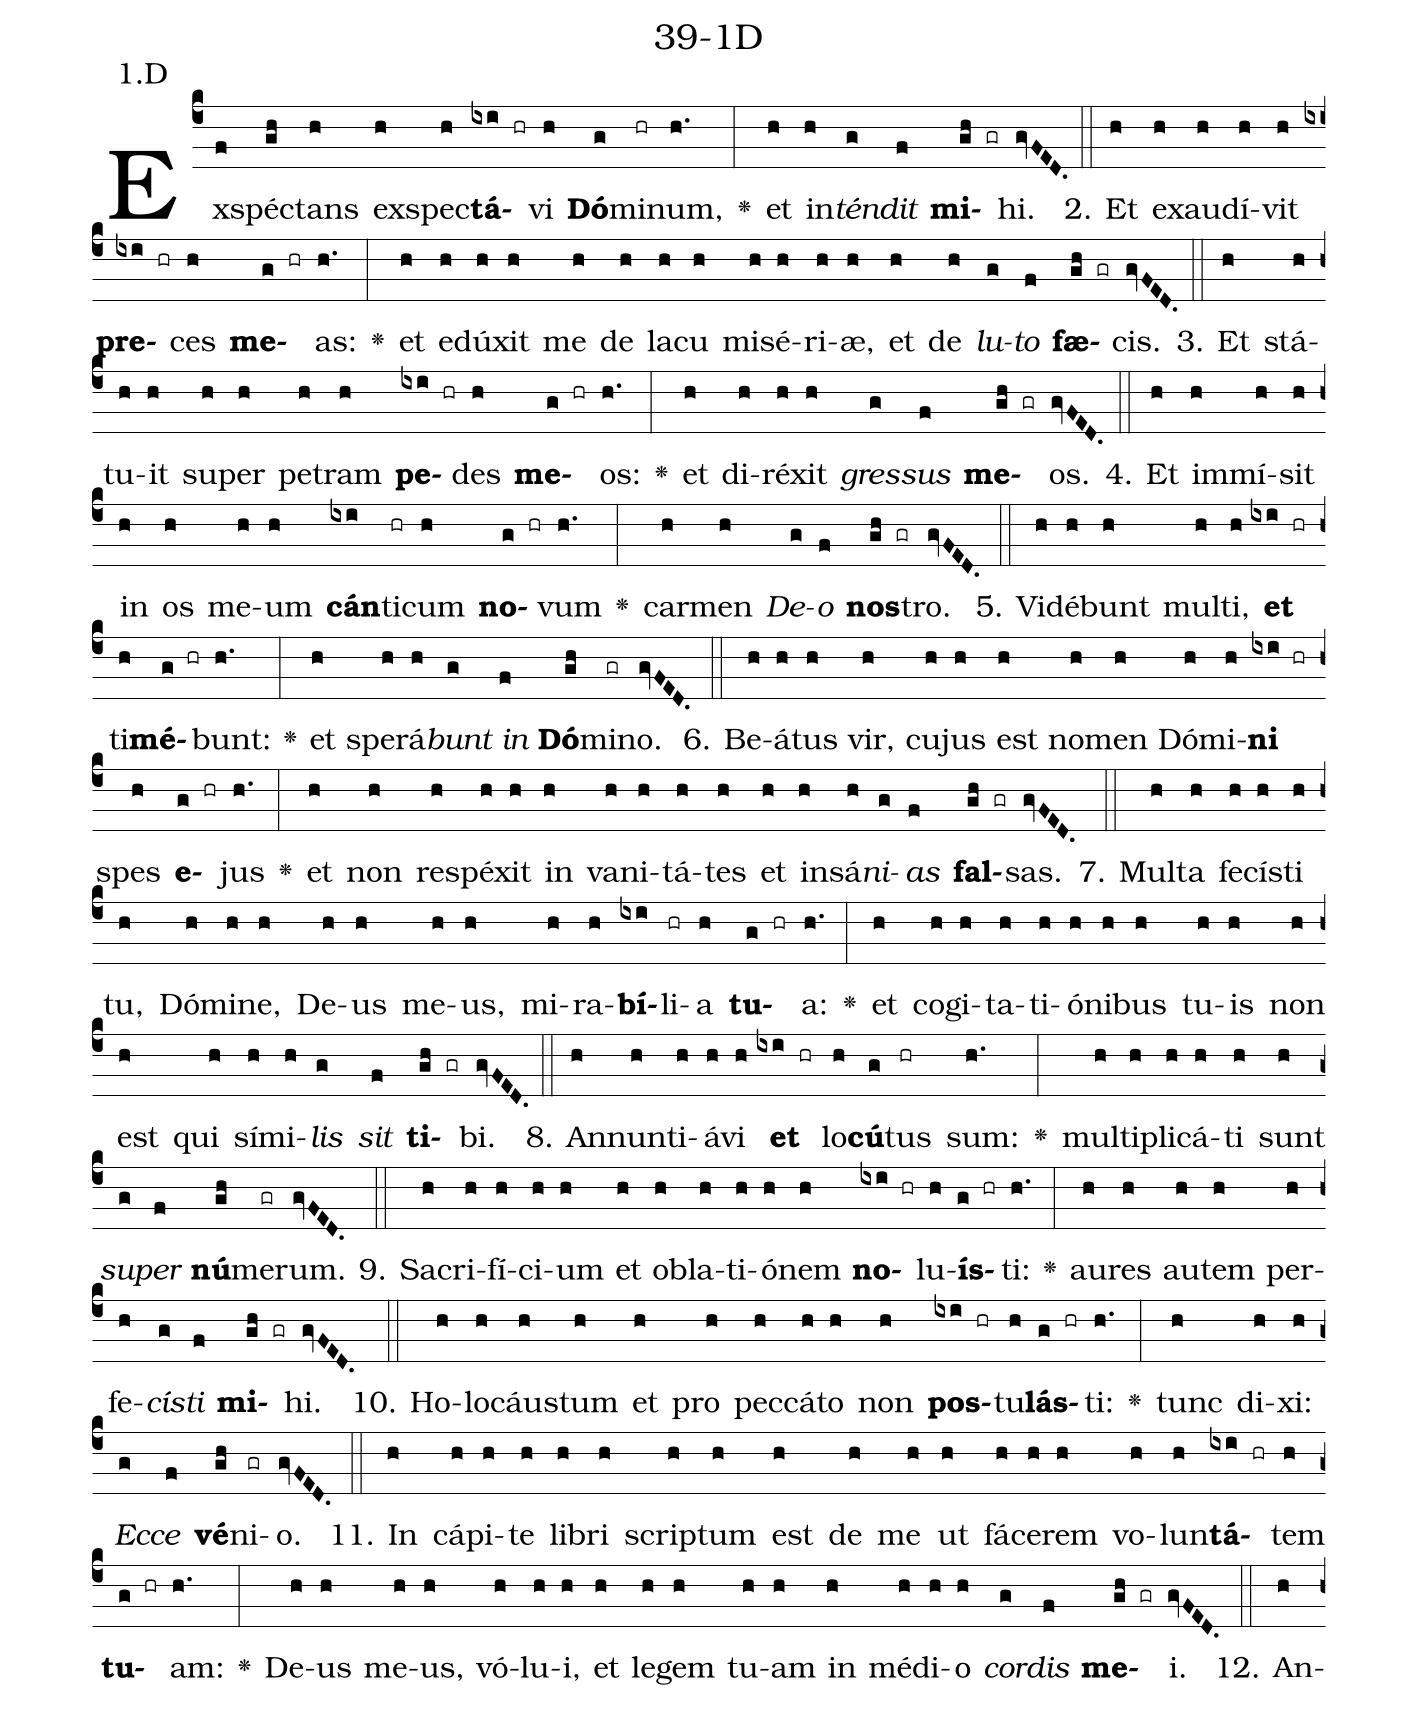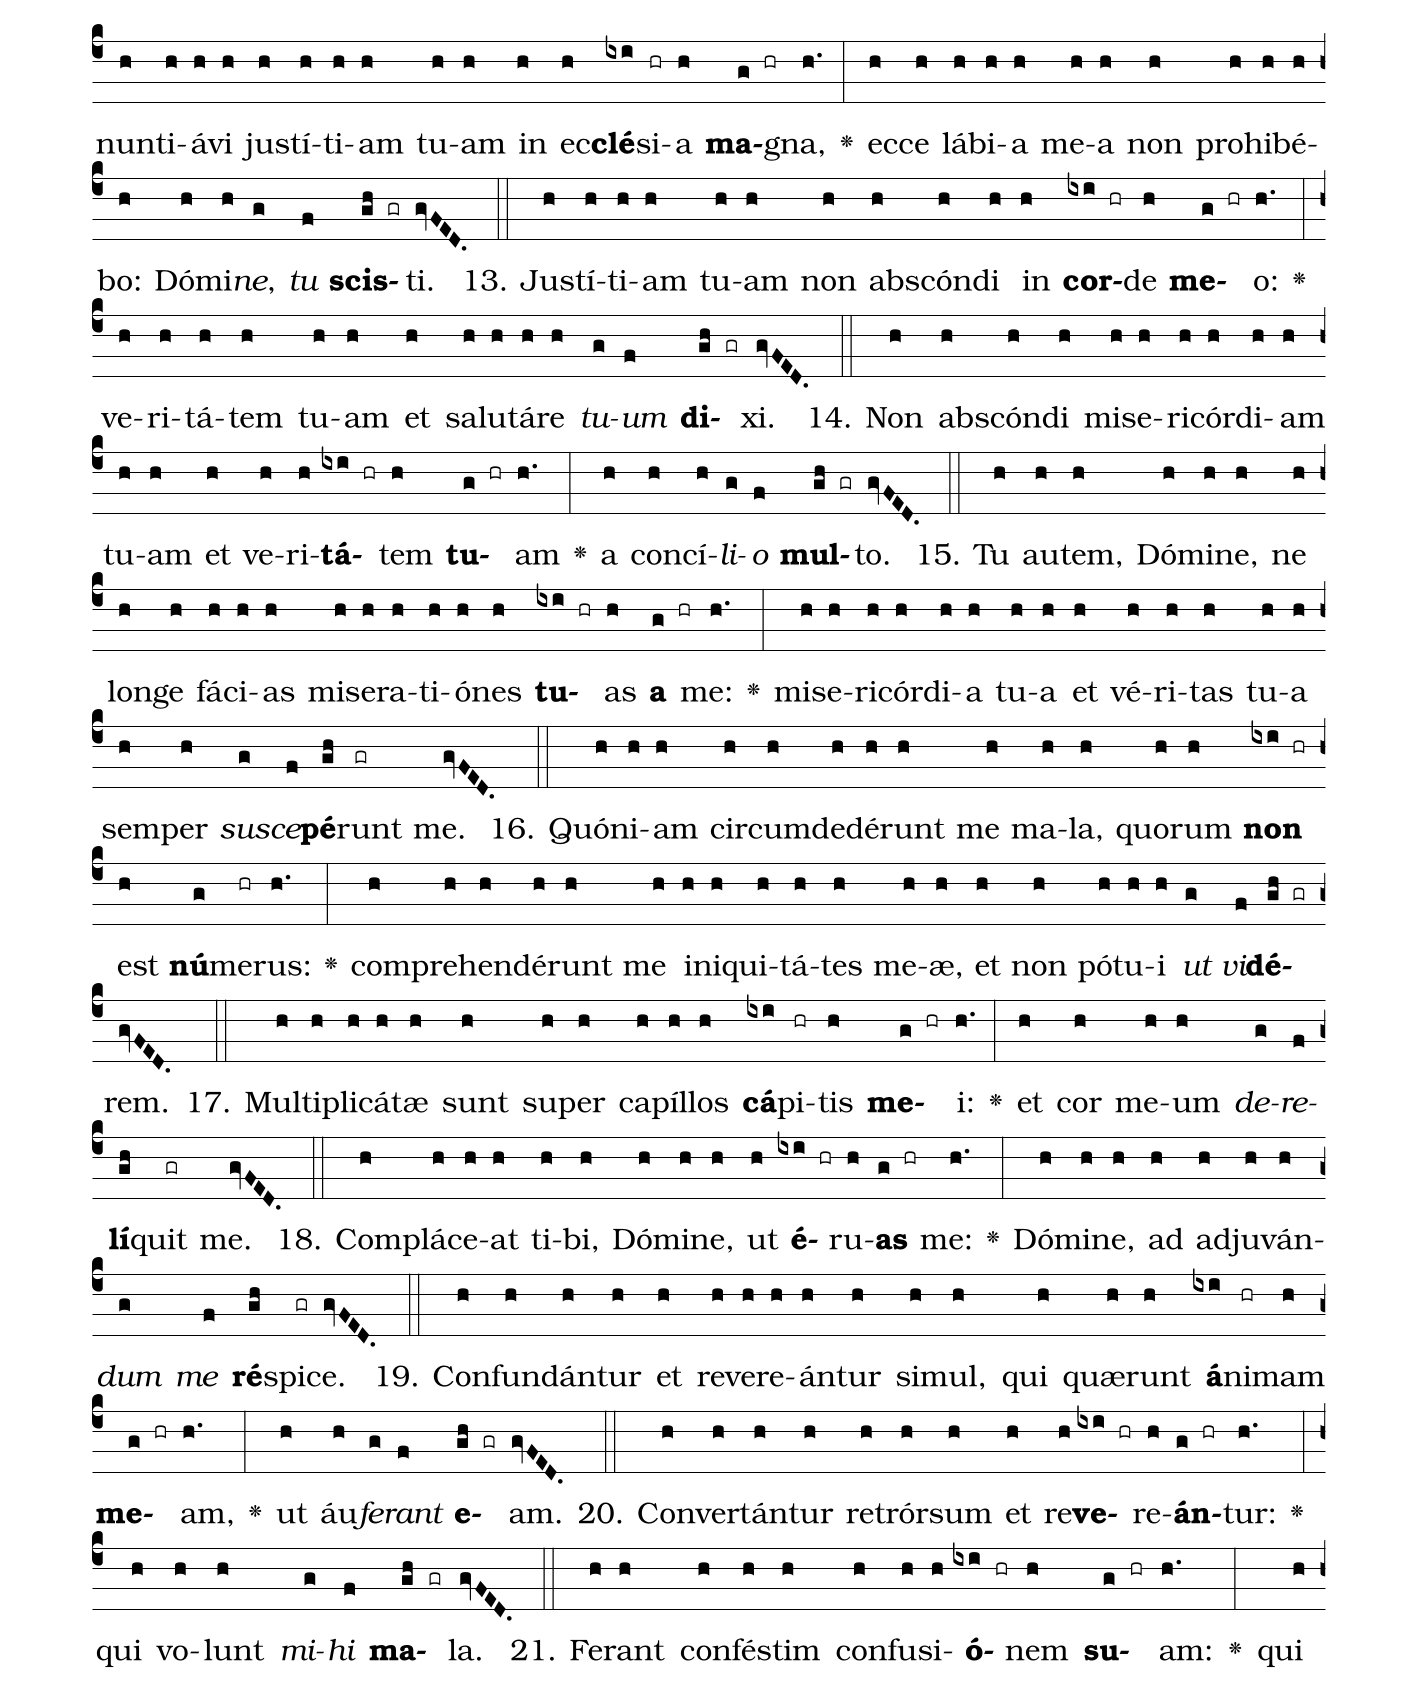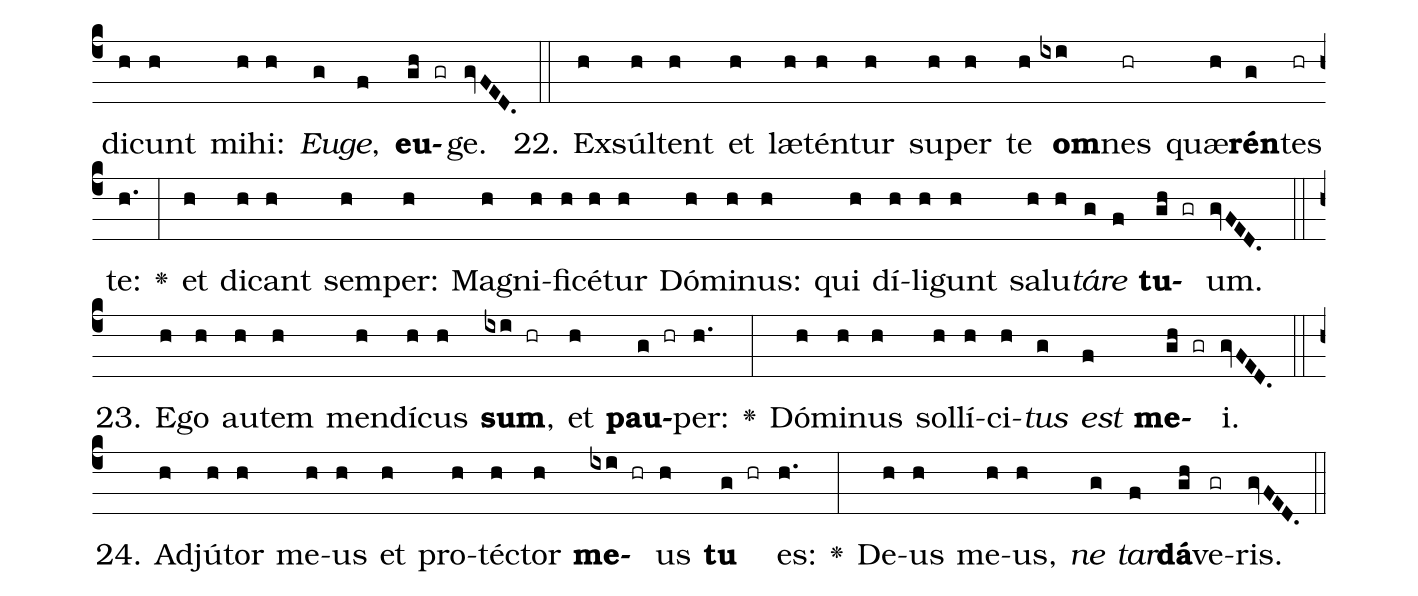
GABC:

name: 39-1D;
annotation: 1.D;
%%
(c4)Ex(f)spéc(gh)tans(h) ex(h)spec(h)<b>tá</b>(ixi hr)vi(h) <b>Dó</b>(g)mi(hr)num,(h.) <v>\greheightstar</v>(:) et(h) in(h)<i>tén</i>(g)<i>dit</i>(f) <b>mi</b>(gh gr)hi.(gvFED.) (::)
2. Et(h) ex(h)au(h)dí(h)vit(h) <b>pre</b>(ixi hr)ces(h) <b>me</b>(g hr)as:(h.) <v>\greheightstar</v>(:) et(h) e(h)dú(h)xit(h) me(h) de(h) la(h)cu(h) mi(h)sé(h)ri(h)æ,(h) et(h) de(h) <i>lu</i>(g)<i>to</i>(f) <b>fæ</b>(gh gr)cis.(gvFED.) (::)
3. Et(h) stá(h)tu(h)it(h) su(h)per(h) pe(h)tram(h) <b>pe</b>(ixi hr)des(h) <b>me</b>(g hr)os:(h.) <v>\greheightstar</v>(:) et(h) di(h)ré(h)xit(h) <i>gres</i>(g)<i>sus</i>(f) <b>me</b>(gh gr)os.(gvFED.) (::)
4. Et(h) im(h)mí(h)sit(h) in(h) os(h) me(h)um(h) <b>cán</b>(ixi)ti(hr)cum(h) <b>no</b>(g hr)vum(h.) <v>\greheightstar</v>(:) car(h)men(h) <i>De</i>(g)<i>o</i>(f) <b>nos</b>(gh gr)tro.(gvFED.) (::)
5. Vi(h)dé(h)bunt(h) mul(h)ti,(h) <b>et</b>(ixi hr) ti(h)<b>mé</b>(g hr)bunt:(h.) <v>\greheightstar</v>(:) et(h) spe(h)rá(h)<i>bunt</i>(g) <i>in</i>(f) <b>Dó</b>(gh)mi(gr)no.(gvFED.) (::)
6. Be(h)á(h)tus(h) vir,(h) cu(h)jus(h) est(h) no(h)men(h) Dó(h)mi(h)<b>ni</b>(ixi hr) spes(h) <b>e</b>(g hr)jus(h.) <v>\greheightstar</v>(:) et(h) non(h) re(h)spé(h)xit(h) in(h) va(h)ni(h)tá(h)tes(h) et(h) in(h)sá(h)<i>ni</i>(g)<i>as</i>(f) <b>fal</b>(gh gr)sas.(gvFED.) (::)
7. Mul(h)ta(h) fe(h)cís(h)ti(h) tu,(h) Dó(h)mi(h)ne,(h) De(h)us(h) me(h)us,(h) mi(h)ra(h)<b>bí</b>(ixi)li(hr)a(h) <b>tu</b>(g hr)a:(h.) <v>\greheightstar</v>(:) et(h) co(h)gi(h)ta(h)ti(h)ó(h)ni(h)bus(h) tu(h)is(h) non(h) est(h) qui(h) sí(h)mi(h)<i>lis</i>(g) <i>sit</i>(f) <b>ti</b>(gh gr)bi.(gvFED.) (::)
8. An(h)nun(h)ti(h)á(h)vi(h) <b>et</b>(ixi hr) lo(h)<b>cú</b>(g)tus(hr) sum:(h.) <v>\greheightstar</v>(:) mul(h)ti(h)pli(h)cá(h)ti(h) sunt(h) <i>su</i>(g)<i>per</i>(f) <b>nú</b>(gh)me(gr)rum.(gvFED.) (::)
9. Sa(h)cri(h)fí(h)ci(h)um(h) et(h) ob(h)la(h)ti(h)ó(h)nem(h) <b>no</b>(ixi hr)lu(h)<b>ís</b>(g hr)ti:(h.) <v>\greheightstar</v>(:) au(h)res(h) au(h)tem(h) per(h)fe(h)<i>cís</i>(g)<i>ti</i>(f) <b>mi</b>(gh gr)hi.(gvFED.) (::)
10. Ho(h)lo(h)cáus(h)tum(h) et(h) pro(h) pec(h)cá(h)to(h) non(h) <b>pos</b>(ixi hr)tu(h)<b>lás</b>(g hr)ti:(h.) <v>\greheightstar</v>(:) tunc(h) di(h)xi:(h) <i>Ec</i>(g)<i>ce</i>(f) <b>vé</b>(gh)ni(gr)o.(gvFED.) (::)
11. In(h) cá(h)pi(h)te(h) li(h)bri(h) scrip(h)tum(h) est(h) de(h) me(h) ut(h) fá(h)ce(h)rem(h) vo(h)lun(h)<b>tá</b>(ixi hr)tem(h) <b>tu</b>(g hr)am:(h.) <v>\greheightstar</v>(:) De(h)us(h) me(h)us,(h) vó(h)lu(h)i,(h) et(h) le(h)gem(h) tu(h)am(h) in(h) mé(h)di(h)o(h) <i>cor</i>(g)<i>dis</i>(f) <b>me</b>(gh gr)i.(gvFED.) (::)
12. An(h)nun(h)ti(h)á(h)vi(h) jus(h)tí(h)ti(h)am(h) tu(h)am(h) in(h) ec(h)<b>clé</b>(ixi)si(hr)a(h) <b>ma</b>(g hr)gna,(h.) <v>\greheightstar</v>(:) ec(h)ce(h) lá(h)bi(h)a(h) me(h)a(h) non(h) pro(h)hi(h)bé(h)bo:(h) Dó(h)mi(h)<i>ne</i>,(g) <i>tu</i>(f) <b>scis</b>(gh gr)ti.(gvFED.) (::)
13. Jus(h)tí(h)ti(h)am(h) tu(h)am(h) non(h) abs(h)cón(h)di(h) in(h) <b>cor</b>(ixi hr)de(h) <b>me</b>(g hr)o:(h.) <v>\greheightstar</v>(:) ve(h)ri(h)tá(h)tem(h) tu(h)am(h) et(h) sa(h)lu(h)tá(h)re(h) <i>tu</i>(g)<i>um</i>(f) <b>di</b>(gh gr)xi.(gvFED.) (::)
14. Non(h) abs(h)cón(h)di(h) mi(h)se(h)ri(h)cór(h)di(h)am(h) tu(h)am(h) et(h) ve(h)ri(h)<b>tá</b>(ixi hr)tem(h) <b>tu</b>(g hr)am(h.) <v>\greheightstar</v>(:) a(h) con(h)cí(h)<i>li</i>(g)<i>o</i>(f) <b>mul</b>(gh gr)to.(gvFED.) (::)
15. Tu(h) au(h)tem,(h) Dó(h)mi(h)ne,(h) ne(h) lon(h)ge(h) fá(h)ci(h)as(h) mi(h)se(h)ra(h)ti(h)ó(h)nes(h) <b>tu</b>(ixi hr)as(h) <b>a</b>(g hr) me:(h.) <v>\greheightstar</v>(:) mi(h)se(h)ri(h)cór(h)di(h)a(h) tu(h)a(h) et(h) vé(h)ri(h)tas(h) tu(h)a(h) sem(h)per(h) <i>su</i>(g)<i>sce</i>(f)<b>pé</b>(gh)runt(gr) me.(gvFED.) (::)
16. Quón(h)i(h)am(h) cir(h)cum(h)de(h)dé(h)runt(h) me(h) ma(h)la,(h) quo(h)rum(h) <b>non</b>(ixi hr) est(h) <b>nú</b>(g)me(hr)rus:(h.) <v>\greheightstar</v>(:) com(h)pre(h)hen(h)dé(h)runt(h) me(h) in(h)i(h)qui(h)tá(h)tes(h) me(h)æ,(h) et(h) non(h) pót(h)u(h)i(h) <i>ut</i>(g) <i>vi</i>(f)<b>dé</b>(gh gr)rem.(gvFED.) (::)
17. Mul(h)ti(h)pli(h)cá(h)tæ(h) sunt(h) su(h)per(h) ca(h)píl(h)los(h) <b>cá</b>(ixi)pi(hr)tis(h) <b>me</b>(g hr)i:(h.) <v>\greheightstar</v>(:) et(h) cor(h) me(h)um(h) <i>de</i>(g)<i>re</i>(f)<b>lí</b>(gh)quit(gr) me.(gvFED.) (::)
18. Com(h)plá(h)ce(h)at(h) ti(h)bi,(h) Dó(h)mi(h)ne,(h) ut(h) <b>é</b>(ixi hr)ru(h)<b>as</b>(g hr) me:(h.) <v>\greheightstar</v>(:) Dó(h)mi(h)ne,(h) ad(h) ad(h)ju(h)ván(h)<i>dum</i>(g) <i>me</i>(f) <b>ré</b>(gh)spi(gr)ce.(gvFED.) (::)
19. Con(h)fun(h)dán(h)tur(h) et(h) re(h)ve(h)re(h)án(h)tur(h) si(h)mul,(h) qui(h) quæ(h)runt(h) <b>á</b>(ixi)ni(hr)mam(h) <b>me</b>(g hr)am,(h.) <v>\greheightstar</v>(:) ut(h) áu(h)<i>fe</i>(g)<i>rant</i>(f) <b>e</b>(gh gr)am.(gvFED.) (::)
20. Con(h)ver(h)tán(h)tur(h) re(h)trór(h)sum(h) et(h) re(h)<b>ve</b>(ixi hr)re(h)<b>án</b>(g hr)tur:(h.) <v>\greheightstar</v>(:) qui(h) vo(h)lunt(h) <i>mi</i>(g)<i>hi</i>(f) <b>ma</b>(gh gr)la.(gvFED.) (::)
21. Fe(h)rant(h) con(h)fés(h)tim(h) con(h)fu(h)si(h)<b>ó</b>(ixi hr)nem(h) <b>su</b>(g hr)am:(h.) <v>\greheightstar</v>(:) qui(h) di(h)cunt(h) mi(h)hi:(h) <i>Eu</i>(g)<i>ge</i>,(f) <b>eu</b>(gh gr)ge.(gvFED.) (::)
22. Ex(h)súl(h)tent(h) et(h) læ(h)tén(h)tur(h) su(h)per(h) te(h) <b>om</b>(ixi)nes(hr) quæ(h)<b>rén</b>(g)tes(hr) te:(h.) <v>\greheightstar</v>(:) et(h) di(h)cant(h) sem(h)per:(h) Ma(h)gni(h)fi(h)cé(h)tur(h) Dó(h)mi(h)nus:(h) qui(h) dí(h)li(h)gunt(h) sa(h)lu(h)<i>tá</i>(g)<i>re</i>(f) <b>tu</b>(gh gr)um.(gvFED.) (::)
23. E(h)go(h) au(h)tem(h) men(h)dí(h)cus(h) <b>sum</b>,(ixi hr) et(h) <b>pau</b>(g hr)per:(h.) <v>\greheightstar</v>(:) Dó(h)mi(h)nus(h) sol(h)lí(h)ci(h)<i>tus</i>(g) <i>est</i>(f) <b>me</b>(gh gr)i.(gvFED.) (::)
24. Ad(h)jú(h)tor(h) me(h)us(h) et(h) pro(h)téc(h)tor(h) <b>me</b>(ixi hr)us(h) <b>tu</b>(g hr) es:(h.) <v>\greheightstar</v>(:) De(h)us(h) me(h)us,(h) <i>ne</i>(g) <i>tar</i>(f)<b>dá</b>(gh)ve(gr)ris.(gvFED.) (::)
